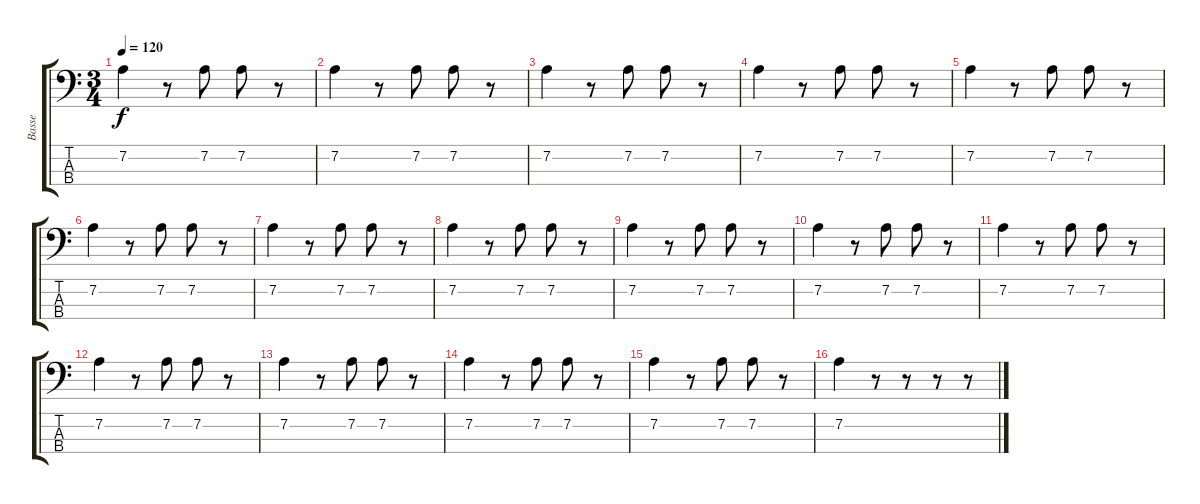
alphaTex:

\track ("Basse" "Basse") {instrument electricbassfinger}
\staff {score tabs}
\tuning (G2 D2 A1 E1) {hide}
\ts (3 4)
\tempo 120
\clef f4
\ks c
7.2.4{dy f} r.8 7.2.8 7.2.8 r.8 |
7.2.4 r.8 7.2.8 7.2.8 r.8 |
7.2.4 r.8 7.2.8 7.2.8 r.8 |
7.2.4 r.8 7.2.8 7.2.8 r.8 |
7.2.4 r.8 7.2.8 7.2.8 r.8 |
7.2.4 r.8 7.2.8 7.2.8 r.8 |
7.2.4 r.8 7.2.8 7.2.8 r.8 |
7.2.4 r.8 7.2.8 7.2.8 r.8 |
7.2.4 r.8 7.2.8 7.2.8 r.8 |
7.2.4 r.8 7.2.8 7.2.8 r.8 |
7.2.4 r.8 7.2.8 7.2.8 r.8 |
7.2.4 r.8 7.2.8 7.2.8 r.8 |
7.2.4 r.8 7.2.8 7.2.8 r.8 |
7.2.4 r.8 7.2.8 7.2.8 r.8 |
7.2.4 r.8 7.2.8 7.2.8 r.8 |
7.2.4 r.8 r.8 r.8 r.8
